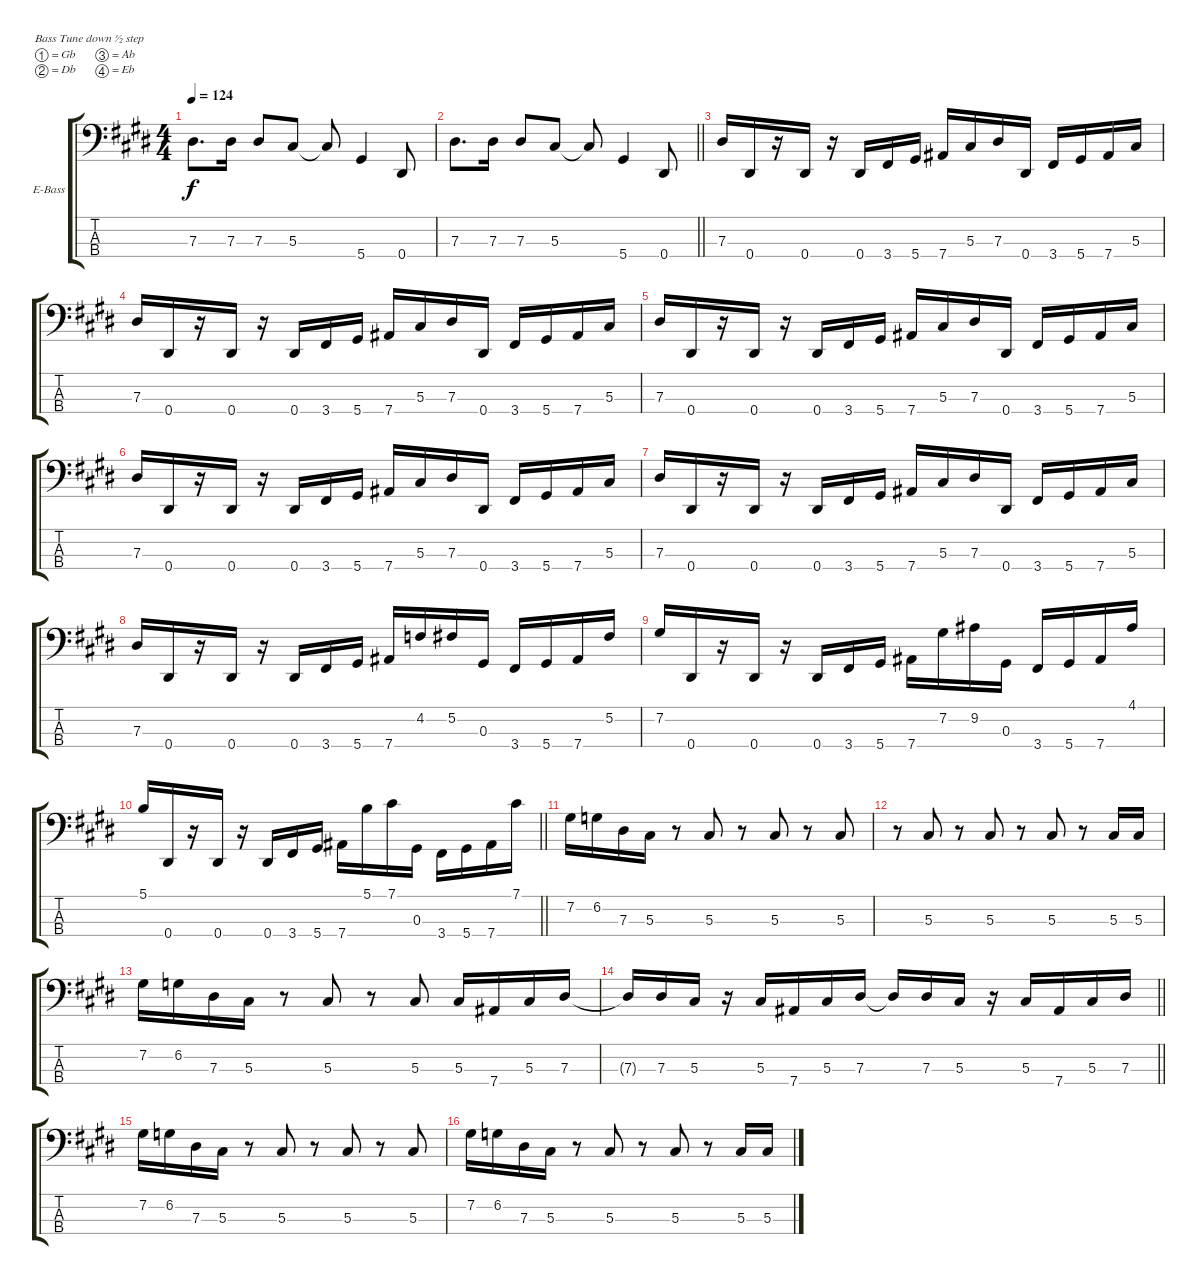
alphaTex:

\bracketExtendMode groupsimilarinstruments
\firstSystemTrackNameOrientation horizontal
\otherSystemsTrackNameOrientation horizontal
\track ("Untitled" "E-Bass") {instrument electricbassfinger}
\staff {score tabs}
\tuning (Gb2 Db2 Ab1 Eb1)
\ts (4 4)
\tempo 124
\clef f4
\ks c#minor
7.3.8{d dy f} 7.3.16 7.3.8 5.3.8 5.3{t}.8 5.4.4 0.4.8 |
\barLineRight lightlight
7.3.8{d} 7.3.16 7.3.8 5.3.8 5.3{t}.8 5.4.4 0.4.8 |
\section ("" " ")
7.3.16 0.4.16 r.16 0.4.16 r.16 0.4.16 3.4.16 5.4.16 7.4.16 5.3.16 7.3.16 0.4.16 3.4.16 5.4.16 7.4.16 5.3.16 |
7.3.16 0.4.16 r.16 0.4.16 r.16 0.4.16 3.4.16 5.4.16 7.4.16 5.3.16 7.3.16 0.4.16 3.4.16 5.4.16 7.4.16 5.3.16 |
7.3.16 0.4.16 r.16 0.4.16 r.16 0.4.16 3.4.16 5.4.16 7.4.16 5.3.16 7.3.16 0.4.16 3.4.16 5.4.16 7.4.16 5.3.16 |
7.3.16 0.4.16 r.16 0.4.16 r.16 0.4.16 3.4.16 5.4.16 7.4.16 5.3.16 7.3.16 0.4.16 3.4.16 5.4.16 7.4.16 5.3.16 |
7.3.16 0.4.16 r.16 0.4.16 r.16 0.4.16 3.4.16 5.4.16 7.4.16 5.3.16 7.3.16 0.4.16 3.4.16 5.4.16 7.4.16 5.3.16 |
7.3.16 0.4.16 r.16 0.4.16 r.16 0.4.16 3.4.16 5.4.16 7.4.16 4.2.16 5.2.16 0.3.16 3.4.16 5.4.16 7.4.16 5.2.16 |
7.2.16 0.4.16 r.16 0.4.16 r.16 0.4.16 3.4.16 5.4.16 7.4.16 7.2.16 9.2.16 0.3.16 3.4.16 5.4.16 7.4.16 4.1.16 |
\barLineRight lightlight
5.1.16 0.4.16 r.16 0.4.16 r.16 0.4.16 3.4.16 5.4.16 7.4.16 5.1.16 7.1.16 0.3.16 3.4.16 5.4.16 7.4.16 7.1.16 |
\section ("" " ")
7.2.16 6.2.16 7.3.16 5.3.16 r.8 5.3.8 r.8 5.3.8 r.8 5.3.8 |
r.8 5.3.8 r.8 5.3.8 r.8 5.3.8 r.8 5.3.16 5.3.16 |
7.2.16 6.2.16 7.3.16 5.3.16 r.8 5.3.8 r.8 5.3.8 5.3.16 7.4.16 5.3.16 7.3.16 |
\barLineRight lightlight
7.3{t}.16 7.3.16 5.3.16 r.16 5.3.16 7.4.16 5.3.16 7.3.16 7.3{t}.16 7.3.16 5.3.16 r.16 5.3.16 7.4.16 5.3.16 7.3.16 |
\section ("" " ")
7.2.16 6.2.16 7.3.16 5.3.16 r.8 5.3.8 r.8 5.3.8 r.8 5.3.8 |
7.2.16 6.2.16 7.3.16 5.3.16 r.8 5.3.8 r.8 5.3.8 r.8 5.3.16 5.3.16
